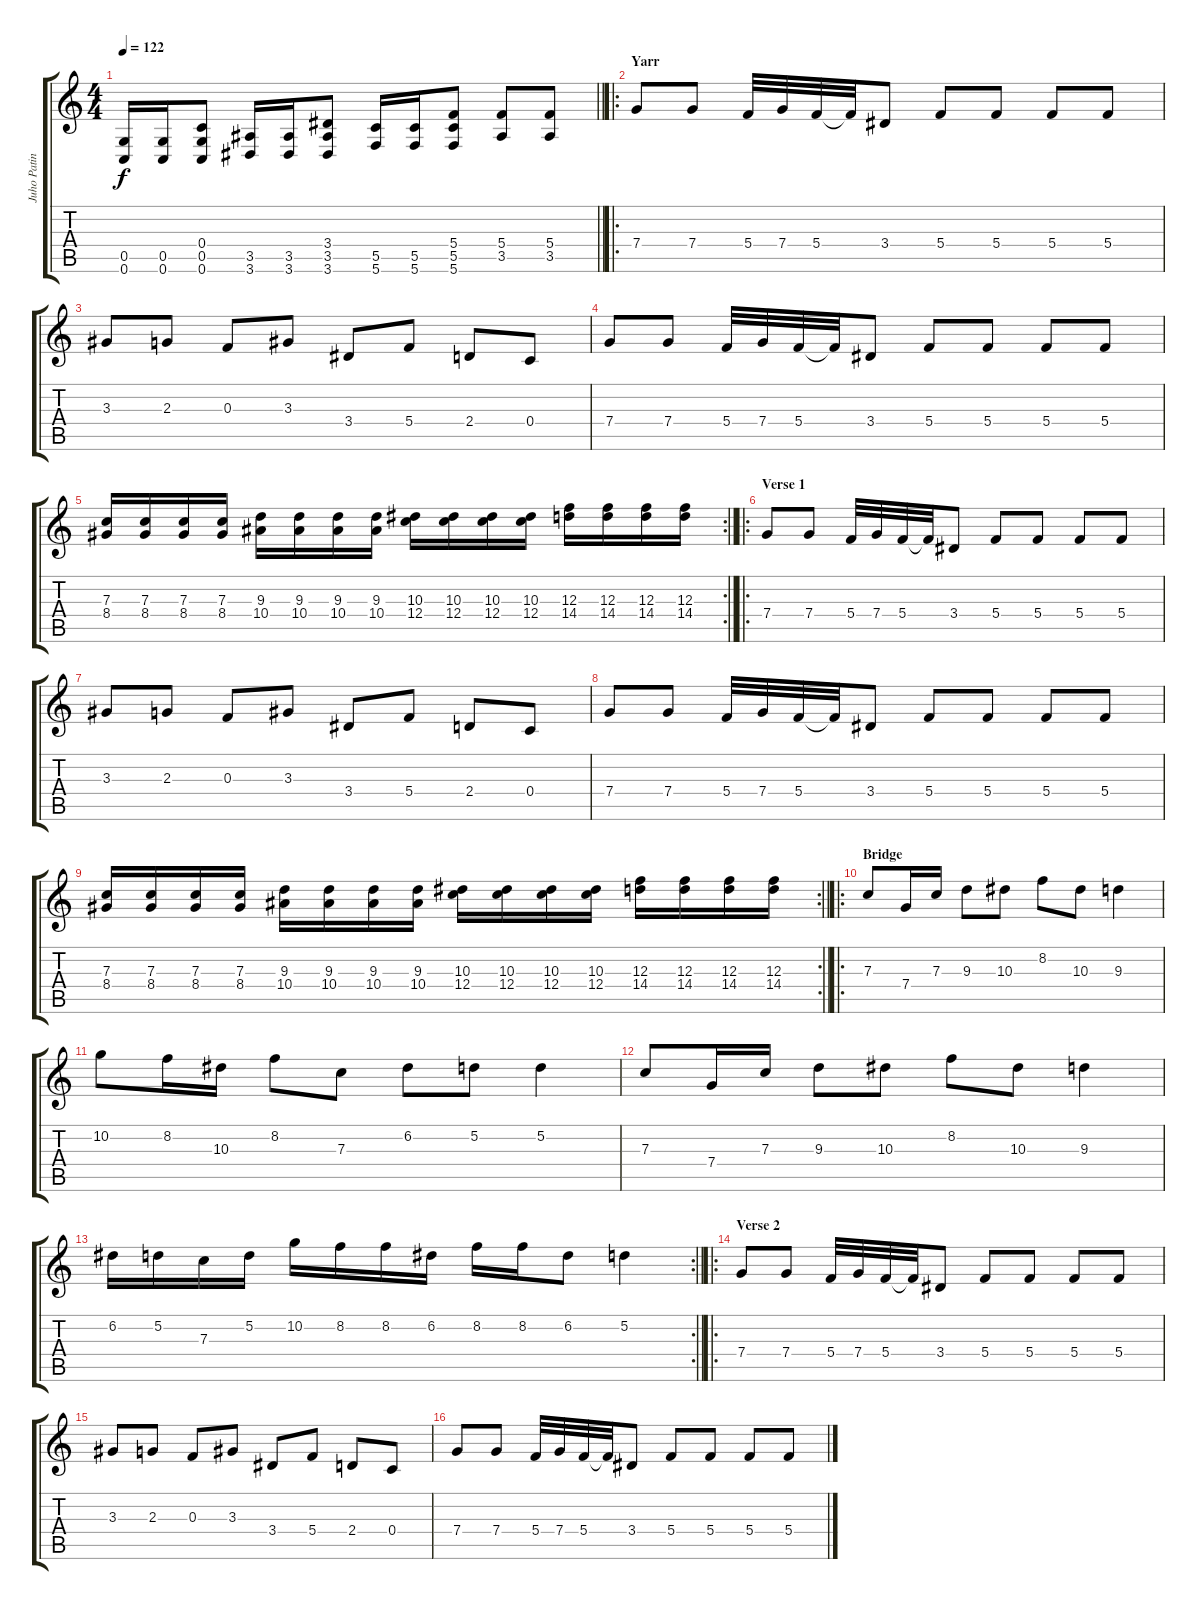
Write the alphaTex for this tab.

\track ("Juho Patinen - Guitar" "Juho Patin") {instrument distortionguitar}
\staff {score tabs}
\tuning (D4 A3 F3 C3 G2 C2) {hide}
\ts (4 4)
\tempo 122
\clef g2
\barLineRight lightlight
\ks c
(0.5 0.6).16{dy f} (0.5 0.6).16 (0.4 0.5 0.6).8 (3.5 3.6).16 (3.5 3.6).16 (3.4 3.5 3.6).8 (5.5 5.6).16 (5.5 5.6).16 (5.4 5.5 5.6).8 (5.4 3.5).8 (5.4 3.5).8 |
\ro
\section ("" "Yarr")
7.4.8 7.4.8 5.4.32 7.4.32 5.4.32 5.4{t}.32 3.4.8 5.4.8 5.4.8 5.4.8 5.4.8 |
3.3.8 2.3.8 0.3.8 3.3.8 3.4.8 5.4.8 2.4.8 0.4.8 |
7.4.8 7.4.8 5.4.32 7.4.32 5.4.32 5.4{t}.32 3.4.8 5.4.8 5.4.8 5.4.8 5.4.8 |
\rc 2
\barLineRight lightlight
(7.3 8.4).16 (7.3 8.4).16 (7.3 8.4).16 (7.3 8.4).16 (9.3 10.4).16 (9.3 10.4).16 (9.3 10.4).16 (9.3 10.4).16 (10.3 12.4).16 (10.3 12.4).16 (10.3 12.4).16 (10.3 12.4).16 (12.3 14.4).16 (12.3 14.4).16 (12.3 14.4).16 (12.3 14.4).16 |
\ro
\section ("" "Verse 1")
7.4.8 7.4.8 5.4.32 7.4.32 5.4.32 5.4{t}.32 3.4.8 5.4.8 5.4.8 5.4.8 5.4.8 |
3.3.8 2.3.8 0.3.8 3.3.8 3.4.8 5.4.8 2.4.8 0.4.8 |
7.4.8 7.4.8 5.4.32 7.4.32 5.4.32 5.4{t}.32 3.4.8 5.4.8 5.4.8 5.4.8 5.4.8 |
\rc 2
\barLineRight lightlight
(7.3 8.4).16 (7.3 8.4).16 (7.3 8.4).16 (7.3 8.4).16 (9.3 10.4).16 (9.3 10.4).16 (9.3 10.4).16 (9.3 10.4).16 (10.3 12.4).16 (10.3 12.4).16 (10.3 12.4).16 (10.3 12.4).16 (12.3 14.4).16 (12.3 14.4).16 (12.3 14.4).16 (12.3 14.4).16 |
\ro
\section ("" "Bridge")
7.3.8 7.4.16 7.3.16 9.3.8 10.3.8 8.2.8 10.3.8 9.3.4 |
10.2.8 8.2.16 10.3.16 8.2.8 7.3.8 6.2.8 5.2.8 5.2.4 |
7.3.8 7.4.16 7.3.16 9.3.8 10.3.8 8.2.8 10.3.8 9.3.4 |
\rc 2
\barLineRight lightlight
6.2.16 5.2.16 7.3.16 5.2.16 10.2.16 8.2.16 8.2.16 6.2.16 8.2.16 8.2.16 6.2.8 5.2.4 |
\ro
\section ("" "Verse 2")
7.4.8 7.4.8 5.4.32 7.4.32 5.4.32 5.4{t}.32 3.4.8 5.4.8 5.4.8 5.4.8 5.4.8 |
3.3.8 2.3.8 0.3.8 3.3.8 3.4.8 5.4.8 2.4.8 0.4.8 |
7.4.8 7.4.8 5.4.32 7.4.32 5.4.32 5.4{t}.32 3.4.8 5.4.8 5.4.8 5.4.8 5.4.8
